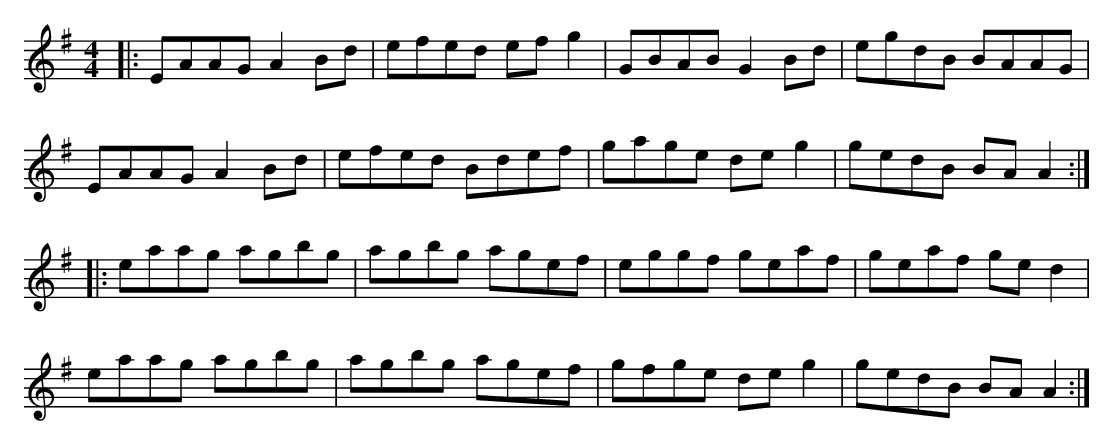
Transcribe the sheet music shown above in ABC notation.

X:1
M:4/4
K:Ador
|:EAAG A2 Bd|efed ef g2|GBAB G2 Bd|egdB BAAG|
EAAG A2 Bd|efed Bdef|gage de g2|gedB BA A2:|
|:eaag agbg|agbg agef|eggf geaf|geaf ged2|
eaag agbg|agbg agef|gfge de g2|gedB BA A2:|
